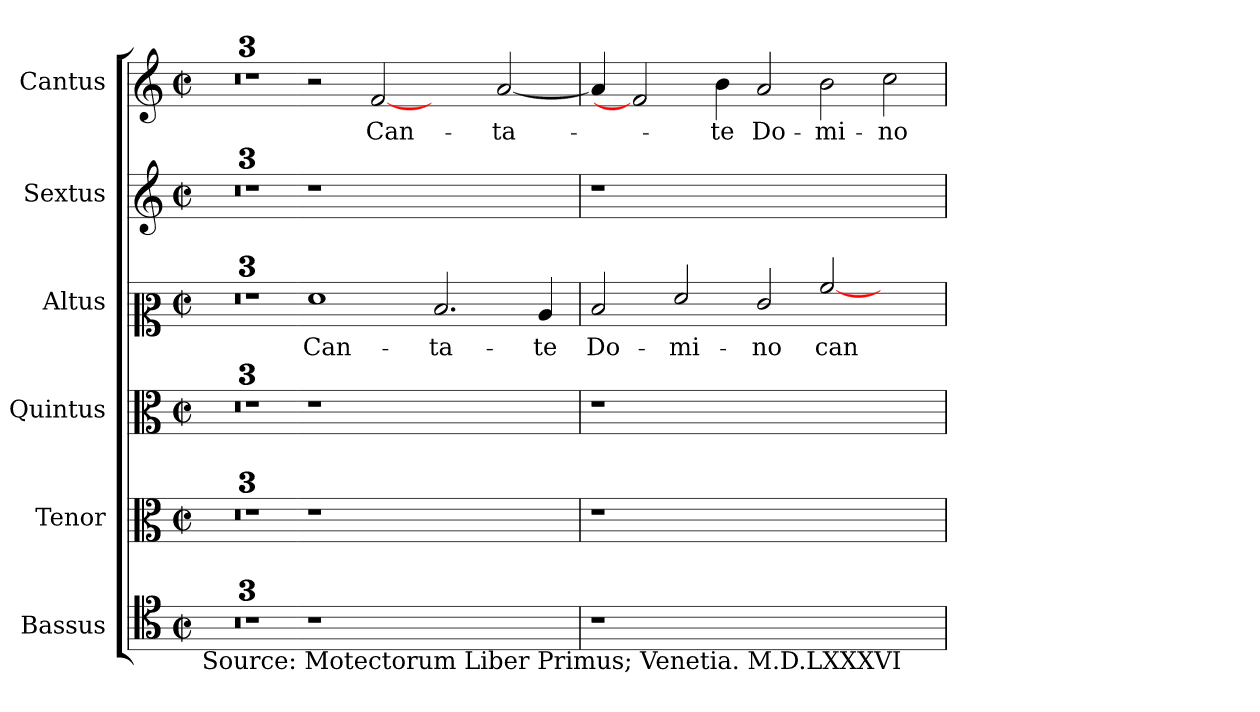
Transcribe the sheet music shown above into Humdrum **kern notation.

**kern	**kern	**kern	**kern	**text	**kern	**kern	**text
*part6	*part5	*part4	*part3	*part3	*part2	*part1	*part1
*staff6	*staff5	*staff4	*staff3	*staff3	*staff2	*staff1	*staff1
*I"Bassus	*I"Tenor	*I"Quintus	*I"Altus	*	*I"Sextus	*I"Cantus	*
*I'B	*I'T	*I'Q	*I'A	*	*I'S	*I'C	*
*clefC4	*clefC3	*clefC3	*clefC2	*	*clefG2	*clefG2	*
*k[]	*k[]	*k[]	*k[]	*	*k[]	*k[]	*
*C:	*C:	*C:	*C:	*	*C:	*C:	*
*M2/2	*M2/2	*M2/2	*M2/2	*	*M2/2	*M2/2	*
*met(c|)	*met(c|)	*met(c|)	*met(c|)	*	*met(c|)	*met(c|)	*
=1	=1	=1	=1	=1	=1	=1	=1
!LO:TX:b:t=Source&colon; Motectorum Liber Primus; Venetia. M.D.LXXXVI	!	!	!	!	!	!	!
1ryy	1ryy	1ryy	1ryy	.	1ryy	1ryy	.
=2||	=2||	=2||	=2||	=2||	=2||	=2||	=2||
*k[f#c#g#]	*k[f#c#g#]	*k[f#c#g#]	*k[f#c#g#]	*	*k[f#c#g#]	*k[f#c#g#]	*
*A:	*A:	*A:	*A:	*	*A:	*A:	*
1ryy	1ryy	1ryy	1ryy	.	1r	1ryy	.
=3	=3	=3	=3	=3	=3	=3	=3
*clefF4	*clefGv2	*clefGv2	*clefG2	*	*	*	*
1ryy	1ryy	1ryy	1ryy	.	1ryy	1ryy	.
=3X1-	=3X1-	=3X1-	=3X1-	=3X1-	=3X1-	=3X1-	=3X1-
!	!	!	!	!LO:LY:b	!	!	!
1r	1r	1r	1f#	Can-	1r	2r	.
!	!	!	!	!	!	!	!LO:LY:b
.	.	.	.	.	.	[2f#	Can-
!	!	!	!	!LO:LY:b	!	!	!
1ryy	1ryy	1ryy	2.d/	-ta-	1ryy	2ryy	.
!	!	!	!	!	!	!	!LO:LY:b
.	.	.	.	.	.	[2a/	-ta-
!	!	!	!	!LO:LY:b	!	!	!
.	.	.	4c#/	-te	.	.	.
=4	=4	=4	=4	=4	=4	=4	=4
!	!	!	!	!LO:LY:b	!	!	!
1r	1r	1r	2d/	Do-	1r	4a/]	.
.	.	.	.	.	.	2f#]	.
!	!	!	!	!LO:LY:b	!	!	!
.	.	.	2f#/	-mi-	.	.	.
!	!	!	!	!	!	!	!LO:LY:b
.	.	.	.	.	.	4b\	-te
!	!	!	!	!LO:LY:b	!	!	!
!	!	!	!	!	!	!	!LO:LY:b
1.ryy	1.ryy	1.ryy	2e/	-no	1.ryy	2a/	Do-
!	!	!	!	!LO:LY:b	!	!	!
!	!	!	!	!	!	!	!LO:LY:b
.	.	.	[2a/	can-	.	2b\	-mi-
!	!	!	!	!	!	!	!LO:LY:b
.	.	.	2ryy	.	.	2cc#\	-no
=	=	=	=	=	=	=	=
*-	*-	*-	*-	*-	*-	*-	*-
